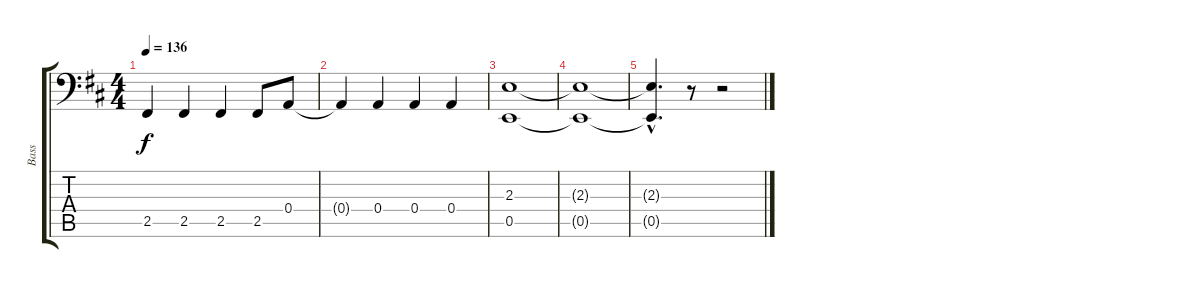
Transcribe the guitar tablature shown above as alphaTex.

\track ("Bass" "Bass") {instrument electricbasspick}
\staff {score tabs}
\tuning (C3 G2 D2 A1 E1 B0) {hide}
\ts (4 4)
\tempo 136
\clef f4
\ks d
2.5.4{dy f} 2.5.4 2.5.4 2.5.8 0.4.8 |
0.4{t}.4 0.4.4 0.4.4 0.4.4 |
(2.3 0.5).1 |
(2.3{t} 0.5{t}).1 |
(2.3{hac t} 0.5{hac t}).4{d} r.8 r.2
